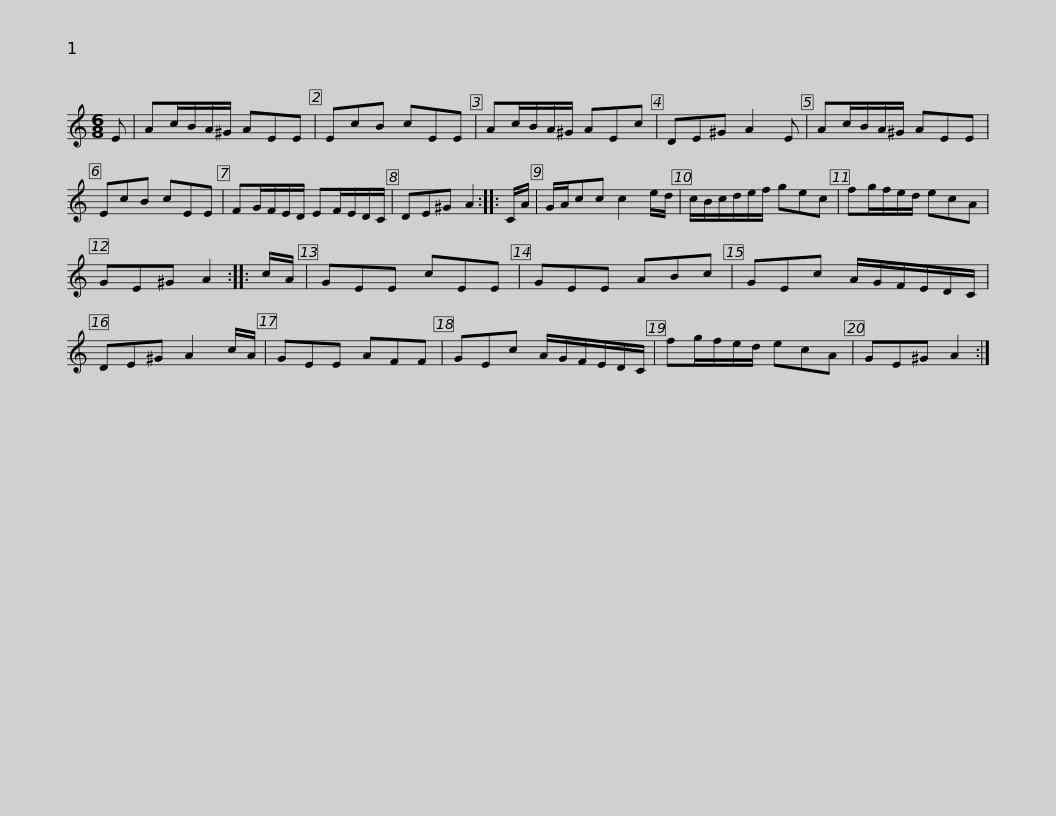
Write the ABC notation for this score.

X:1
L:1/8
M:6/8
I:linebreak $
K:C
V:1 treble
V:1
 E | Ac/B/A/^G/ AEE | EcB cEE | Ac/B/A/^G/ AEc | DE^G A2 E | %5
 Ac/B/A/^G/ AEE | EcB cEE |$ FG/F/E/D/ EF/E/D/C/ | DE^G A2 :: C/A/ | %10
 G/A/cc c2 e/d/ | c/B/c/d/e/f/ gec | fg/f/e/d/ ecA | GE^G A2 ::$ c/A/ | %15
 GEE cEE | GEE ABc | GEc A/G/F/E/D/C/ | DE^G A2 c/A/ | GEE AFF | %20
 GEc A/G/F/E/D/C/ |$ fg/f/e/d/ ecA | GE^G A2 :| %23
